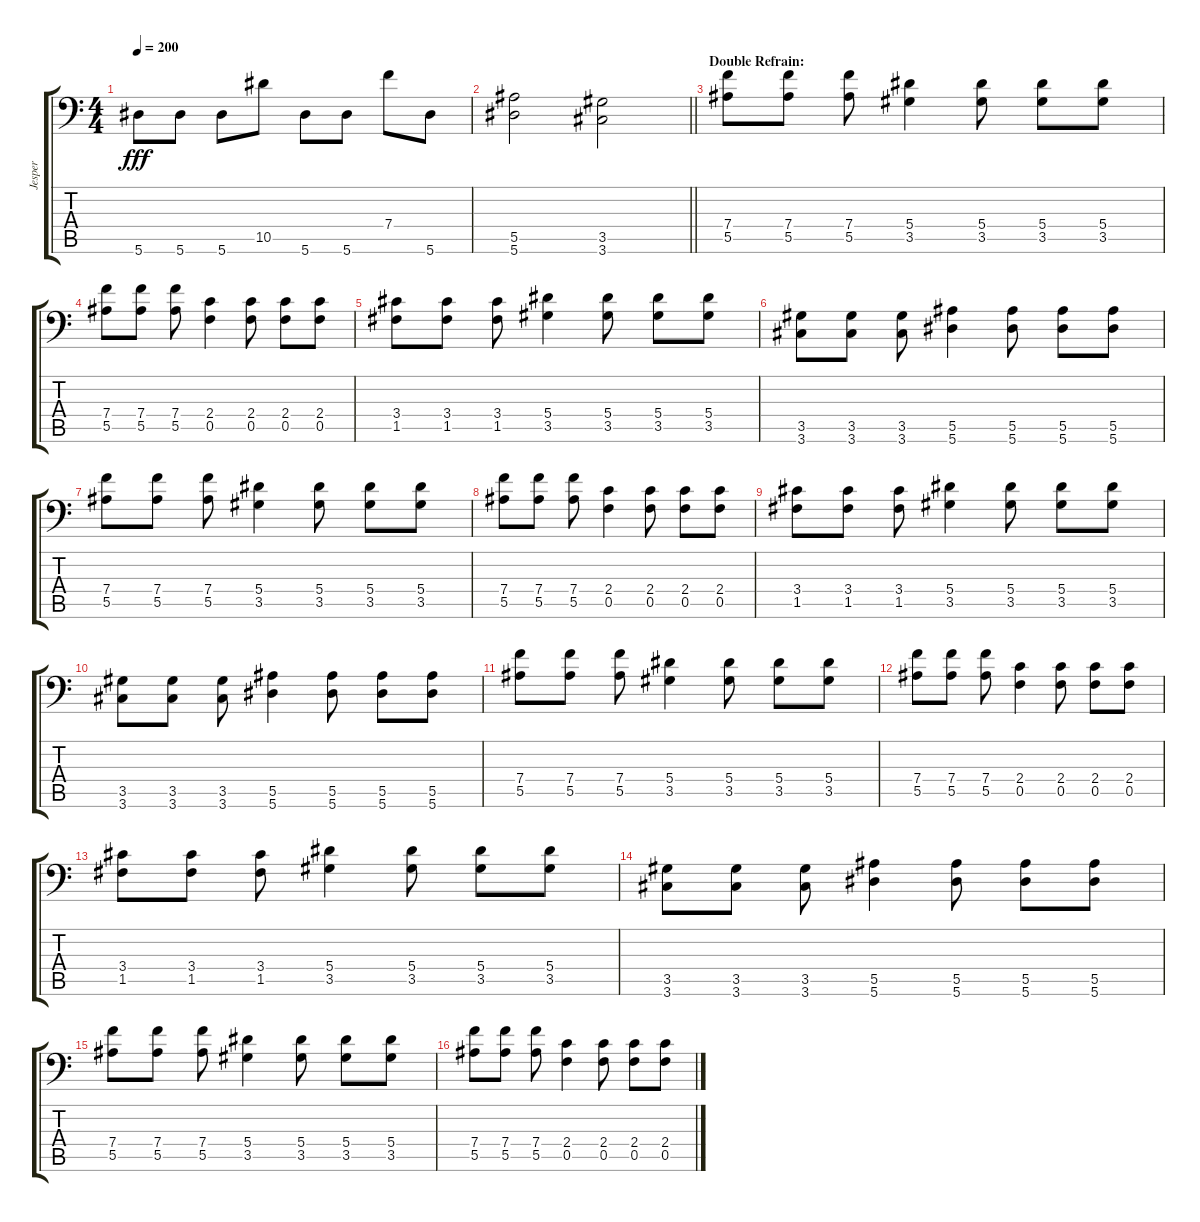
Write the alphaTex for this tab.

\track ("Jesper" "Jesper") {instrument distortionguitar}
\staff {score tabs}
\tuning (C4 G3 Eb3 Bb2 F2 Bb1) {hide}
\ts (4 4)
\tempo 200
\clef f4
\ks c
5.6.8{dy fff} 5.6.8 5.6.8 10.5.8 5.6.8 5.6.8 7.4.8 5.6.8 |
\barLineRight lightlight
(5.5 5.6).2 (3.5 3.6).2 |
\section ("" "Double Refrain:")
(7.4 5.5).8 (7.4 5.5).8 (7.4 5.5).8 (5.4 3.5).4 (5.4 3.5).8 (5.4 3.5).8 (5.4 3.5).8 |
(7.4 5.5).8 (7.4 5.5).8 (7.4 5.5).8 (2.4 0.5).4 (2.4 0.5).8 (2.4 0.5).8 (2.4 0.5).8 |
(3.4 1.5).8 (3.4 1.5).8 (3.4 1.5).8 (5.4 3.5).4 (5.4 3.5).8 (5.4 3.5).8 (5.4 3.5).8 |
(3.5 3.6).8 (3.5 3.6).8 (3.5 3.6).8 (5.5 5.6).4 (5.5 5.6).8 (5.5 5.6).8 (5.5 5.6).8 |
(7.4 5.5).8 (7.4 5.5).8 (7.4 5.5).8 (5.4 3.5).4 (5.4 3.5).8 (5.4 3.5).8 (5.4 3.5).8 |
(7.4 5.5).8 (7.4 5.5).8 (7.4 5.5).8 (2.4 0.5).4 (2.4 0.5).8 (2.4 0.5).8 (2.4 0.5).8 |
(3.4 1.5).8 (3.4 1.5).8 (3.4 1.5).8 (5.4 3.5).4 (5.4 3.5).8 (5.4 3.5).8 (5.4 3.5).8 |
(3.5 3.6).8 (3.5 3.6).8 (3.5 3.6).8 (5.5 5.6).4 (5.5 5.6).8 (5.5 5.6).8 (5.5 5.6).8 |
(7.4 5.5).8 (7.4 5.5).8 (7.4 5.5).8 (5.4 3.5).4 (5.4 3.5).8 (5.4 3.5).8 (5.4 3.5).8 |
(7.4 5.5).8 (7.4 5.5).8 (7.4 5.5).8 (2.4 0.5).4 (2.4 0.5).8 (2.4 0.5).8 (2.4 0.5).8 |
(3.4 1.5).8 (3.4 1.5).8 (3.4 1.5).8 (5.4 3.5).4 (5.4 3.5).8 (5.4 3.5).8 (5.4 3.5).8 |
(3.5 3.6).8 (3.5 3.6).8 (3.5 3.6).8 (5.5 5.6).4 (5.5 5.6).8 (5.5 5.6).8 (5.5 5.6).8 |
(7.4 5.5).8 (7.4 5.5).8 (7.4 5.5).8 (5.4 3.5).4 (5.4 3.5).8 (5.4 3.5).8 (5.4 3.5).8 |
(7.4 5.5).8 (7.4 5.5).8 (7.4 5.5).8 (2.4 0.5).4 (2.4 0.5).8 (2.4 0.5).8 (2.4 0.5).8
